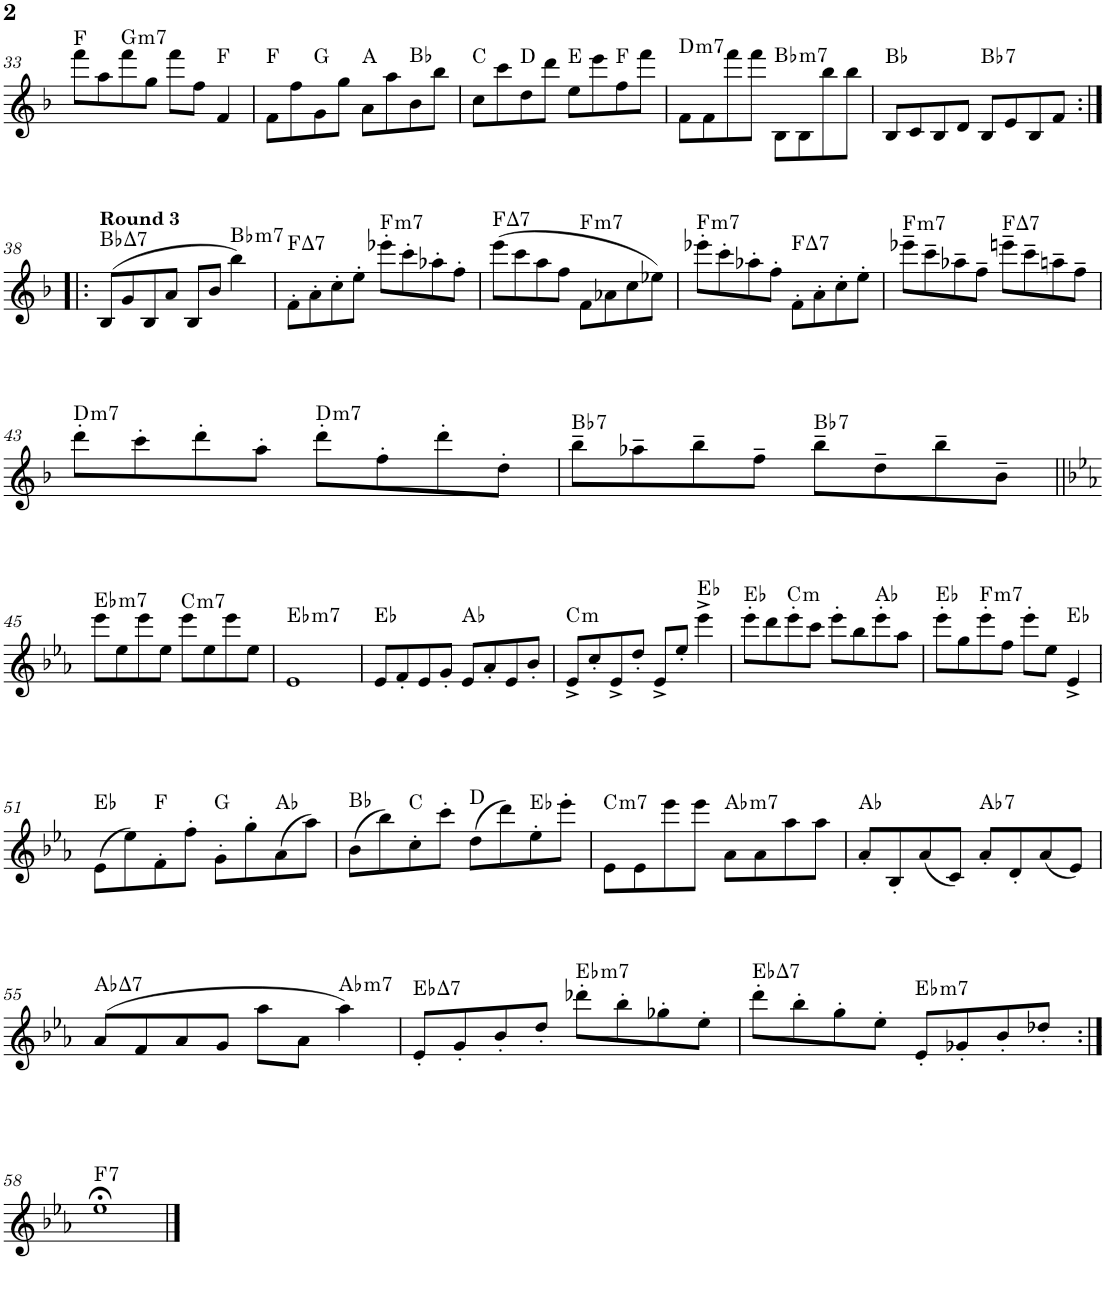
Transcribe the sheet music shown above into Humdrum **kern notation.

**kern	**harte
*part1	*part1
*staff1	*
*I"Alto Saxophone	*
*I'A. Sax.	*
!!LO:PB:g=z
*clefG2	*
*Trd5c9	*
*k[b-]	*
*M4/4	*
=33	=33
8fff\L	F:maj
8aa\	.
!	!LO:H:kt=m7
8fff\	G:min7
8gg\J	.
8fff\L	.
8ff\J	.
4f/	F:maj
=34	=34
8f\L	F:maj
8ff\	.
8g\	G:maj
8gg\J	.
8a\L	A:maj
8aa\	.
8b-\	Bb:maj
8bb-\J	.
=35	=35
8cc\L	C:maj
8ccc\	.
8dd\	D:maj
8ddd\J	.
8ee\L	E:maj
8eee\	.
8ff\	F:maj
8fff\J	.
=36	=36
!	!LO:H:kt=m7
8f\L	D:min7
8f\	.
8fff\	.
8fff\J	.
!	!LO:H:kt=m7
8B-\L	Bb:min7
8B-\	.
8bb-\	.
8bb-\J	.
=37	=37
8B-/L	Bb:maj
8c/	.
8B-/	.
8d/J	.
!	!LO:H:kt=7
8B-/L	Bb:7
8e/	.
8B-/	.
8f/J	.
!!LO:LB:g=z
=38:|!|:	=38:|!|:
!LO:TX:a:B:t=Round 3	!LO:H:kt=7
(8B-/L	Bb:maj7
8g/	.
8B-/	.
8a/J	.
8B-/L	.
8b-/J	.
!	!LO:H:kt=m7
4bb-\)	Bb:min7
=39	=39
!	!LO:H:kt=7
8f'\L	F:maj7
8a'\	.
8cc'\	.
8ee'\J	.
!	!LO:H:kt=m7
8eee-X'\L	F:min7
8ccc'\	.
8aa-X'\	.
8ff'\J	.
=40	=40
!	!LO:H:kt=7
(8eee\L	F:maj7
8ccc\	.
8aa\	.
8ff\J	.
!	!LO:H:kt=m7
8f\L	F:min7
8a-X\	.
8cc\	.
8ee-X\J)	.
=41	=41
!	!LO:H:kt=m7
8eee-X'\L	F:min7
8ccc'\	.
8aa-X'\	.
8ff'\J	.
!	!LO:H:kt=7
8f'\L	F:maj7
8a'\	.
8cc'\	.
8ee'\J	.
=42	=42
!	!LO:H:kt=m7
8eee-X~\L	F:min7
8ccc~\	.
8aa-X~\	.
8ff~\J	.
!	!LO:H:kt=7
8eeen~\L	F:maj7
8ccc~\	.
8aan~\	.
8ff~\J	.
!!LO:LB:g=z
=43	=43
!	!LO:H:kt=m7
8ddd'\L	D:min7
8ccc'\	.
8ddd'\	.
8aa'\J	.
!	!LO:H:kt=m7
8ddd'\L	D:min7
8ff'\	.
8ddd'\	.
8dd'\J	.
=44	=44
!	!LO:H:kt=7
8bb-~\L	Bb:7
8aa-X~\	.
8bb-~\	.
8ff~\J	.
!	!LO:H:kt=7
8bb-~\L	Bb:7
8dd~\	.
8bb-~\	.
8b-~\J	.
!!LO:LB:g=z
=45||	=45||
*k[b-e-a-]	*
!	!LO:H:kt=m7
8eee-\L	Eb:min7
8ee-\	.
8eee-\	.
8ee-\J	.
!	!LO:H:kt=m7
8eee-\L	C:min7
8ee-\	.
8eee-\	.
8ee-\J	.
=46	=46
!	!LO:H:kt=m7
1e-	Eb:min7
=47	=47
8e-/L	Eb:maj
8f'/	.
8e-/	.
8g'/J	.
8e-/L	Ab:maj
8a-'/	.
8e-/	.
8b-'/J	.
=48	=48
!	!LO:H:kt=m
8e-^/L	C:min
8cc'/	.
8e-^/	.
8dd'/J	.
8e-^/L	.
8ee-'/J	.
4eee-^\	Eb:maj
=49	=49
8eee-'\L	Eb:maj
8ddd\	.
!	!LO:H:kt=m
8eee-'\	C:min
8ccc\J	.
8eee-'\L	.
8bb-\	.
8eee-'\	Ab:maj
8aa-\J	.
=50	=50
8eee-'\L	Eb:maj
8gg\	.
!	!LO:H:kt=m7
8eee-'\	F:min7
8ff\J	.
8eee-'\L	.
8ee-\J	.
4e-^/	Eb:maj
!!LO:LB:g=z
=51	=51
(8e-\L	Eb:maj
8ee-\)	.
8f'\	F:maj
8ff'\J	.
8g'\L	G:maj
8gg'\	.
(8a-\	Ab:maj
8aa-\J)	.
=52	=52
(8b-\L	Bb:maj
8bb-\)	.
8cc'\	C:maj
8ccc'\J	.
(8dd\L	D:maj
8ddd\)	.
8ee-'\	Eb:maj
8eee-'\J	.
=53	=53
!	!LO:H:kt=m7
8e-\L	C:min7
8e-\	.
8eee-\	.
8eee-\J	.
!	!LO:H:kt=m7
8a-\L	Ab:min7
8a-\	.
8aa-\	.
8aa-\J	.
=54	=54
8a-'/L	Ab:maj
8B-'/	.
(8a-/	.
8c/J)	.
!	!LO:H:kt=7
8a-'/L	Ab:7
8d'/	.
(8a-/	.
8e-/J)	.
!!LO:LB:g=z
=55	=55
!	!LO:H:kt=7
(8a-/L	Ab:maj7
8f/	.
8a-/	.
8g/J	.
8aa-\L	.
8a-\J	.
!	!LO:H:kt=m7
4aa-\)	Ab:min7
=56	=56
!	!LO:H:kt=7
8e-'/L	Eb:maj7
8g'/	.
8b-'/	.
8dd'/J	.
!	!LO:H:kt=m7
8ddd-X'\L	Eb:min7
8bb-'\	.
8gg-X'\	.
8ee-'\J	.
=57	=57
!	!LO:H:kt=7
8ddd'\L	Eb:maj7
8bb-'\	.
8gg'\	.
8ee-'\J	.
!	!LO:H:kt=m7
8e-'/L	Eb:min7
8g-X'/	.
8b-'/	.
8dd-X'/J	.
!!LO:LB:g=z
=58:|!	=58:|!
!	!LO:H:kt=7
1ee-;<	F:7
==	==
*-	*-
